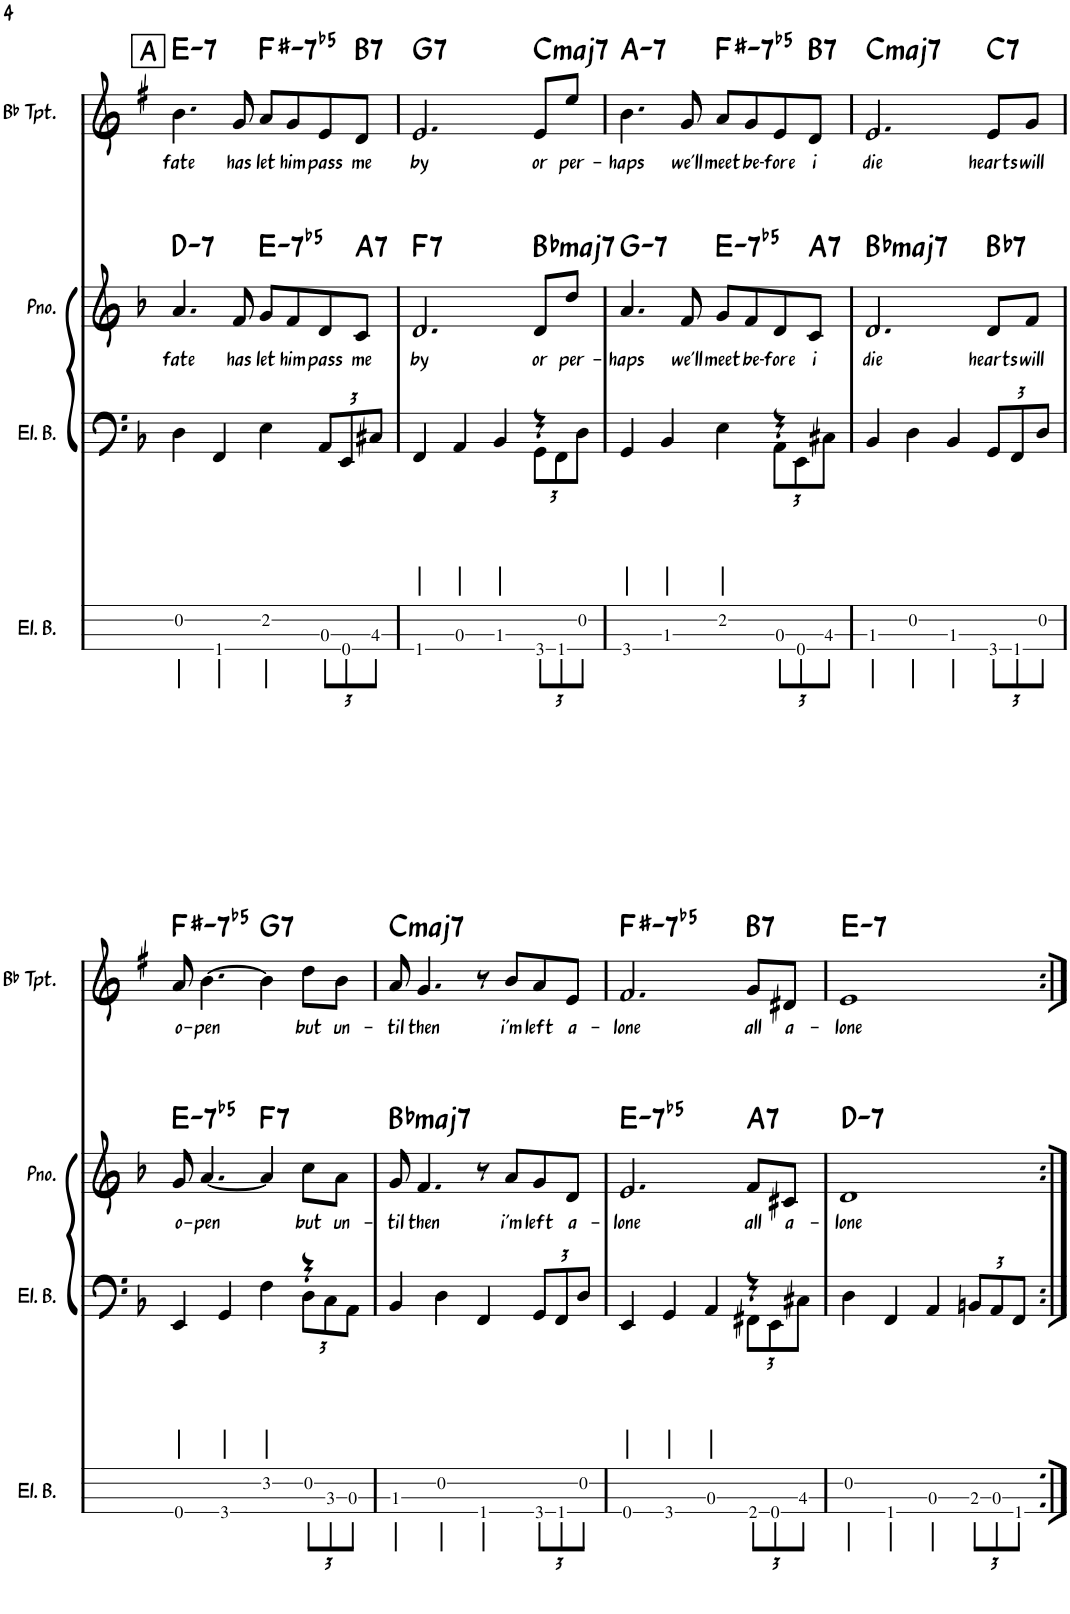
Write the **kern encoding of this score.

**kern	**kern	**kern	**text	**harte	**kern	**text	**harte
*part4	*part3	*part2	*part2	*part2	*part1	*part1	*part1
*staff4	*staff3	*staff2	*staff2	*	*staff1	*staff1	*
*I"Electric Bass	*I"Electric Bass	*I"Piano	*	*	*I"Bb Trumpet	*	*
*I'El. B.	*I'El. B.	*I'Pno.	*	*	*I'Bb Tpt.	*	*
!!LO:PB:g=z
*	*clefF4	*clefG2	*	*	*clefG2	*	*
*Trd7c12	*Trd7c12	*	*	*	*Trd1c2	*	*
*k[b-]	*k[b-]	*k[b-]	*	*	*k[f#]	*	*
*M4/4	*M4/4	*M4/4	*	*	*M4/4	*	*
!!LO:REH:place=s1:a:B:rj:fs=14:t=A
=22	=22	=22	=22	=22	=22	=22	=22
!	!	!	!LO:LY:b	!LO:H:kt=7	!	!LO:LY:b	!LO:H:kt=7
4D\	4D\	4.a/	fate	D:min7	4.b\	fate	E:min7
4FF\	4FF/	.	.	.	.	.	.
!	!	!	!LO:LY:b	!	!	!LO:LY:b	!
.	.	8f/	has	.	8g/	has	.
!	!	!	!LO:LY:b	!LO:H:kt=-7b5	!	!LO:LY:b	!LO:H:kt=-7b5
4E\	4E\	8g/L	let	E:hdim7	8a/L	let	F#:hdim7
!	!	!	!LO:LY:b	!	!	!LO:LY:b	!
.	.	8f/	him	.	8g/	him	.
*Xbrackettup	*Xbrackettup	*	*	*	*	*	*
!	!	!	!LO:LY:b	!	!	!LO:LY:b	!
12AA\L	12AA/L	8d/	pass	.	8e/	pass	.
12EE\	12EE/	.	.	.	.	.	.
!	!	!	!LO:LY:b	!LO:H:kt=7	!	!LO:LY:b	!LO:H:kt=7
.	.	8c/J	me	A:7	8d/J	me	B:7
12C#X\J	12C#X/J	.	.	.	.	.	.
=23	=23	=23	=23	=23	=23	=23	=23
*^	*^	*	*	*	*	*	*
!	!	!	!	!	!LO:LY:b	!LO:H:kt=7	!	!LO:LY:b	!LO:H:kt=7
4FF/	2.ryy	4FF/	2.ryy	2.d/	by	F:7	2.e/	by	G:7
4AA/	.	4AA/	.	.	.	.	.	.	.
4BB-/	.	4BB-/	.	.	.	.	.	.	.
!	!	!	!	!	!LO:LY:b	!LO:H:kt=maj7	!	!LO:LY:b	!LO:H:kt=maj7
4r	12GG\L	4r	12GG\L	8d/L	or	Bb:maj7	8e/L	or	C:maj7
.	12FF\	.	12FF\	.	.	.	.	.	.
!	!	!	!	!	!LO:LY:b	!	!	!LO:LY:b	!
.	.	.	.	8dd/J	per-	.	8ee/J	per-	.
.	12D\J	.	12D\J	.	.	.	.	.	.
=24	=24	=24	=24	=24	=24	=24	=24	=24	=24
!	!	!	!	!	!LO:LY:b	!LO:H:kt=7	!	!LO:LY:b	!LO:H:kt=7
4GG/	2.ryy	4GG/	2.ryy	4.a/	-haps	G:min7	4.b\	-haps	A:min7
4BB-/	.	4BB-/	.	.	.	.	.	.	.
!	!	!	!	!	!LO:LY:b	!	!	!LO:LY:b	!
.	.	.	.	8f/	we'll	.	8g/	we'll	.
!	!	!	!	!	!LO:LY:b	!LO:H:kt=-7b5	!	!LO:LY:b	!LO:H:kt=-7b5
4E/	.	4E\	.	8g/L	meet	E:hdim7	8a/L	meet	F#:hdim7
!	!	!	!	!	!LO:LY:b	!	!	!LO:LY:b	!
.	.	.	.	8f/	be-	.	8g/	be-	.
!	!	!	!	!	!LO:LY:b	!	!	!LO:LY:b	!
4r	12AA\L	4r	12AA\L	8d/	-fore	.	8e/	-fore	.
.	12EE\	.	12EE\	.	.	.	.	.	.
!	!	!	!	!	!LO:LY:b	!LO:H:kt=7	!	!LO:LY:b	!LO:H:kt=7
.	.	.	.	8c/J	i	A:7	8d/J	i	B:7
.	12C#X\J	.	12C#X\J	.	.	.	.	.	.
=25	=25	=25	=25	=25	=25	=25	=25	=25	=25
!	!	!	!	!	!LO:LY:b	!LO:H:kt=maj7	!	!LO:LY:b	!LO:H:kt=maj7
*v	*v	*	*	*	*	*	*	*	*
*	*v	*v	*	*	*	*	*	*
4BB-\	4BB-/	2.d/	die	Bb:maj7	2.e/	die	C:maj7
4D\	4D\	.	.	.	.	.	.
4BB-\	4BB-/	.	.	.	.	.	.
!	!	!	!LO:LY:b	!LO:H:kt=7	!	!LO:LY:b	!LO:H:kt=7
12GG\L	12GG/L	8d/L	hearts	Bb:7	8e/L	hearts	C:7
12FF\	12FF/	.	.	.	.	.	.
!	!	!	!LO:LY:b	!	!	!LO:LY:b	!
.	.	8f/J	will	.	8g/J	will	.
12D\J	12D/J	.	.	.	.	.	.
!!LO:LB:g=z
=26	=26	=26	=26	=26	=26	=26	=26
*^	*^	*	*	*	*	*	*
!	!	!	!	!	!LO:LY:b	!LO:H:kt=-7b5	!	!LO:LY:b	!LO:H:kt=-7b5
4EE/	2.ryy	4EE/	2.ryy	8g/	o-	E:hdim7	8a/	o-	F#:hdim7
!	!	!	!	!	!LO:LY:b	!	!	!LO:LY:b	!
.	.	.	.	[4.a/	-pen	.	[4.b\	-pen	.
4GG/	.	4GG/	.	.	.	.	.	.	.
!	!	!	!	!	!	!LO:H:kt=7	!	!	!LO:H:kt=7
4F/	.	4F\	.	4a/]	.	F:7	4b\]	.	G:7
!	!	!	!	!	!LO:LY:b	!	!	!LO:LY:b	!
4r	12D\L	4r	12D\L	8cc\L	but	.	8dd\L	but	.
.	12C\	.	12C\	.	.	.	.	.	.
!	!	!	!	!	!LO:LY:b	!	!	!LO:LY:b	!
.	.	.	.	8a\J	un-	.	8b\J	un-	.
.	12AA\J	.	12AA\J	.	.	.	.	.	.
=27	=27	=27	=27	=27	=27	=27	=27	=27	=27
!	!	!	!	!	!LO:LY:b	!LO:H:kt=maj7	!	!LO:LY:b	!LO:H:kt=maj7
*v	*v	*	*	*	*	*	*	*	*
*	*v	*v	*	*	*	*	*	*
4BB-\	4BB-/	8g/	-til	Bb:maj7	8a/	-til	C:maj7
!	!	!	!LO:LY:b	!	!	!LO:LY:b	!
.	.	4.f/	then	.	4.g/	then	.
4D\	4D\	.	.	.	.	.	.
4FF\	4FF/	8r	.	.	8r	.	.
!	!	!	!LO:LY:b	!	!	!LO:LY:b	!
.	.	8a/L	i'm	.	8b/L	i'm	.
!	!	!	!LO:LY:b	!	!	!LO:LY:b	!
12GG\L	12GG/L	8g/	left	.	8a/	left	.
12FF\	12FF/	.	.	.	.	.	.
!	!	!	!LO:LY:b	!	!	!LO:LY:b	!
.	.	8d/J	a-	.	8e/J	a-	.
12D\J	12D/J	.	.	.	.	.	.
=28	=28	=28	=28	=28	=28	=28	=28
*^	*^	*	*	*	*	*	*
!	!	!	!	!	!LO:LY:b	!LO:H:kt=-7b5	!	!LO:LY:b	!LO:H:kt=-7b5
4EE/	2.ryy	4EE/	2.ryy	2.e/	-lone	E:hdim7	2.f#/	-lone	F#:hdim7
4GG/	.	4GG/	.	.	.	.	.	.	.
4AA/	.	4AA/	.	.	.	.	.	.	.
!	!	!	!	!	!LO:LY:b	!LO:H:kt=7	!	!LO:LY:b	!LO:H:kt=7
4r	12FF#X\L	4r	12FF#X\L	8f/L	all	A:7	8g/L	all	B:7
.	12EE\	.	12EE\	.	.	.	.	.	.
!	!	!	!	!	!LO:LY:b	!	!	!LO:LY:b	!
.	.	.	.	8c#X/J	a-	.	8d#X/J	a-	.
.	12C#X\J	.	12C#X\J	.	.	.	.	.	.
=29	=29	=29	=29	=29	=29	=29	=29	=29	=29
!	!	!	!	!	!LO:LY:b	!LO:H:kt=7	!	!LO:LY:b	!LO:H:kt=7
*v	*v	*	*	*	*	*	*	*	*
*	*v	*v	*	*	*	*	*	*
4D\	4D\	1d	-lone	D:min7	1e	-lone	E:min7
4FF\	4FF/	.	.	.	.	.	.
4AA\	4AA/	.	.	.	.	.	.
12BBn\L	12BBn/L	.	.	.	.	.	.
12AA\	12AA/	.	.	.	.	.	.
12FF\J	12FF/J	.	.	.	.	.	.
=:|!	=:|!	=:|!	=:|!	=:|!	=:|!	=:|!	=:|!
*-	*-	*-	*-	*-	*-	*-	*-
